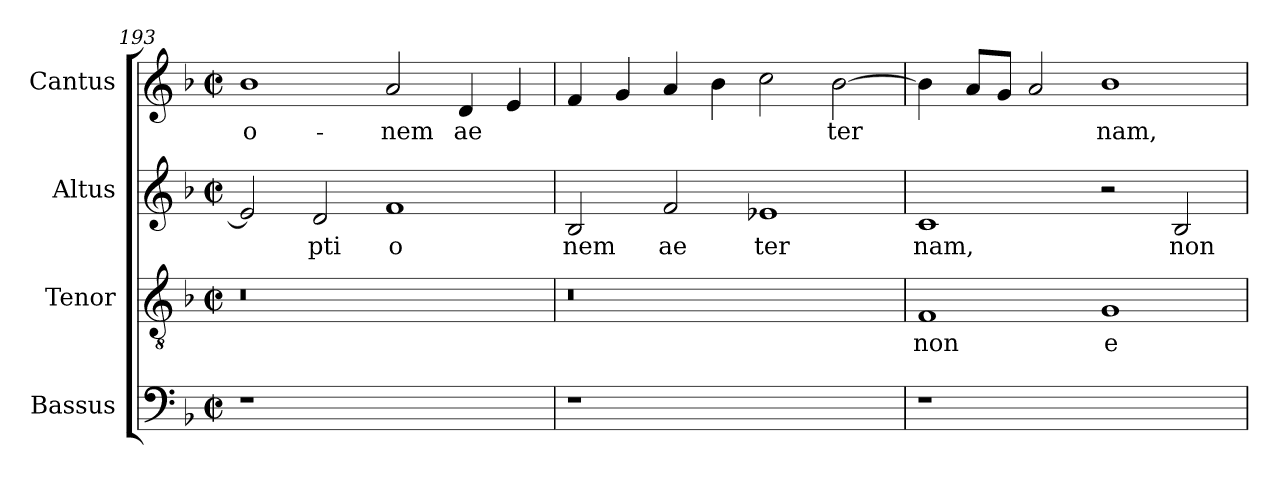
**kern	**kern	**text	**kern	**text	**kern	**text
*part4	*part3	*part3	*part2	*part2	*part1	*part1
*staff4	*staff3	*staff3	*staff2	*staff2	*staff1	*staff1
*I"Bassus	*I"Tenor	*	*I"Altus	*	*I"Cantus	*
*I'Bassus	*I'Tenor	*	*I'Altus	*	*I'Cantus	*
*clefF4	*clefGv2	*	*clefG2	*	*clefG2	*
*k[b-]	*k[b-]	*	*k[b-]	*	*k[b-]	*
*F:	*F:	*	*F:	*	*F:	*
*M2/2	*M2/2	*	*M2/2	*	*M2/2	*
*met(c|)	*met(c|)	*	*met(c|)	*	*met(c|)	*
=193	=193	=193	=193	=193	=193	=193
!	!	!	!	!LO:LY:b:cj	!	!LO:LY:b:cj
1r	0r	.	2e-/]	.	1b-	-o-
!	!	!	!	!LO:LY:b:cj	!	!
.	.	.	2d/	pti	.	.
!	!	!	!	!LO:LY:b:cj	!	!LO:LY:b:cj
1ryy	.	.	1f	o	2a/	-nem
!	!	!	!	!	!	!LO:LY:b:cj
.	.	.	.	.	4d/	ae-
!	!	!	!	!	!	!LO:LY:b:cj
.	.	.	.	.	4e/	--
=194	=194	=194	=194	=194	=194	=194
!	!	!	!	!LO:LY:b:cj	!	!LO:LY:b:cj
1r	0r	.	2B-/	nem	4f/	--
!	!	!	!	!	!	!LO:LY:b:cj
.	.	.	.	.	4g/	--
!	!	!	!	!LO:LY:b:cj	!	!LO:LY:b:cj
.	.	.	2f/	ae	4a/	--
!	!	!	!	!	!	!LO:LY:b:cj
.	.	.	.	.	4b-\	--
!	!	!	!	!LO:LY:b:cj	!	!LO:LY:b:cj
1ryy	.	.	1e-X	ter	2cc\	--
!	!	!	!	!	!	!LO:LY:b:cj
.	.	.	.	.	[>2b-\	-ter-
=195	=195	=195	=195	=195	=195	=195
!	!	!LO:LY:b:cj	!	!LO:LY:b:cj	!	!LO:LY:b:cj
1r	1F	non	1c	nam,	4b-\]	--
!	!	!	!	!	!	!LO:LY:b:cj
.	.	.	.	.	8a/L	--
!	!	!	!	!	!	!LO:LY:b:cj
.	.	.	.	.	8g/J	--
!	!	!	!	!	!	!LO:LY:b:cj
.	.	.	.	.	2a/	--
!	!	!LO:LY:b:cj	!	!	!	!LO:LY:b:cj
1ryy	1G	e-	2r	.	1b-	-nam,
!	!	!	!	!LO:LY:b:cj	!	!
.	.	.	2B-/	non	.	.
=	=	=	=	=	=	=
*-	*-	*-	*-	*-	*-	*-
